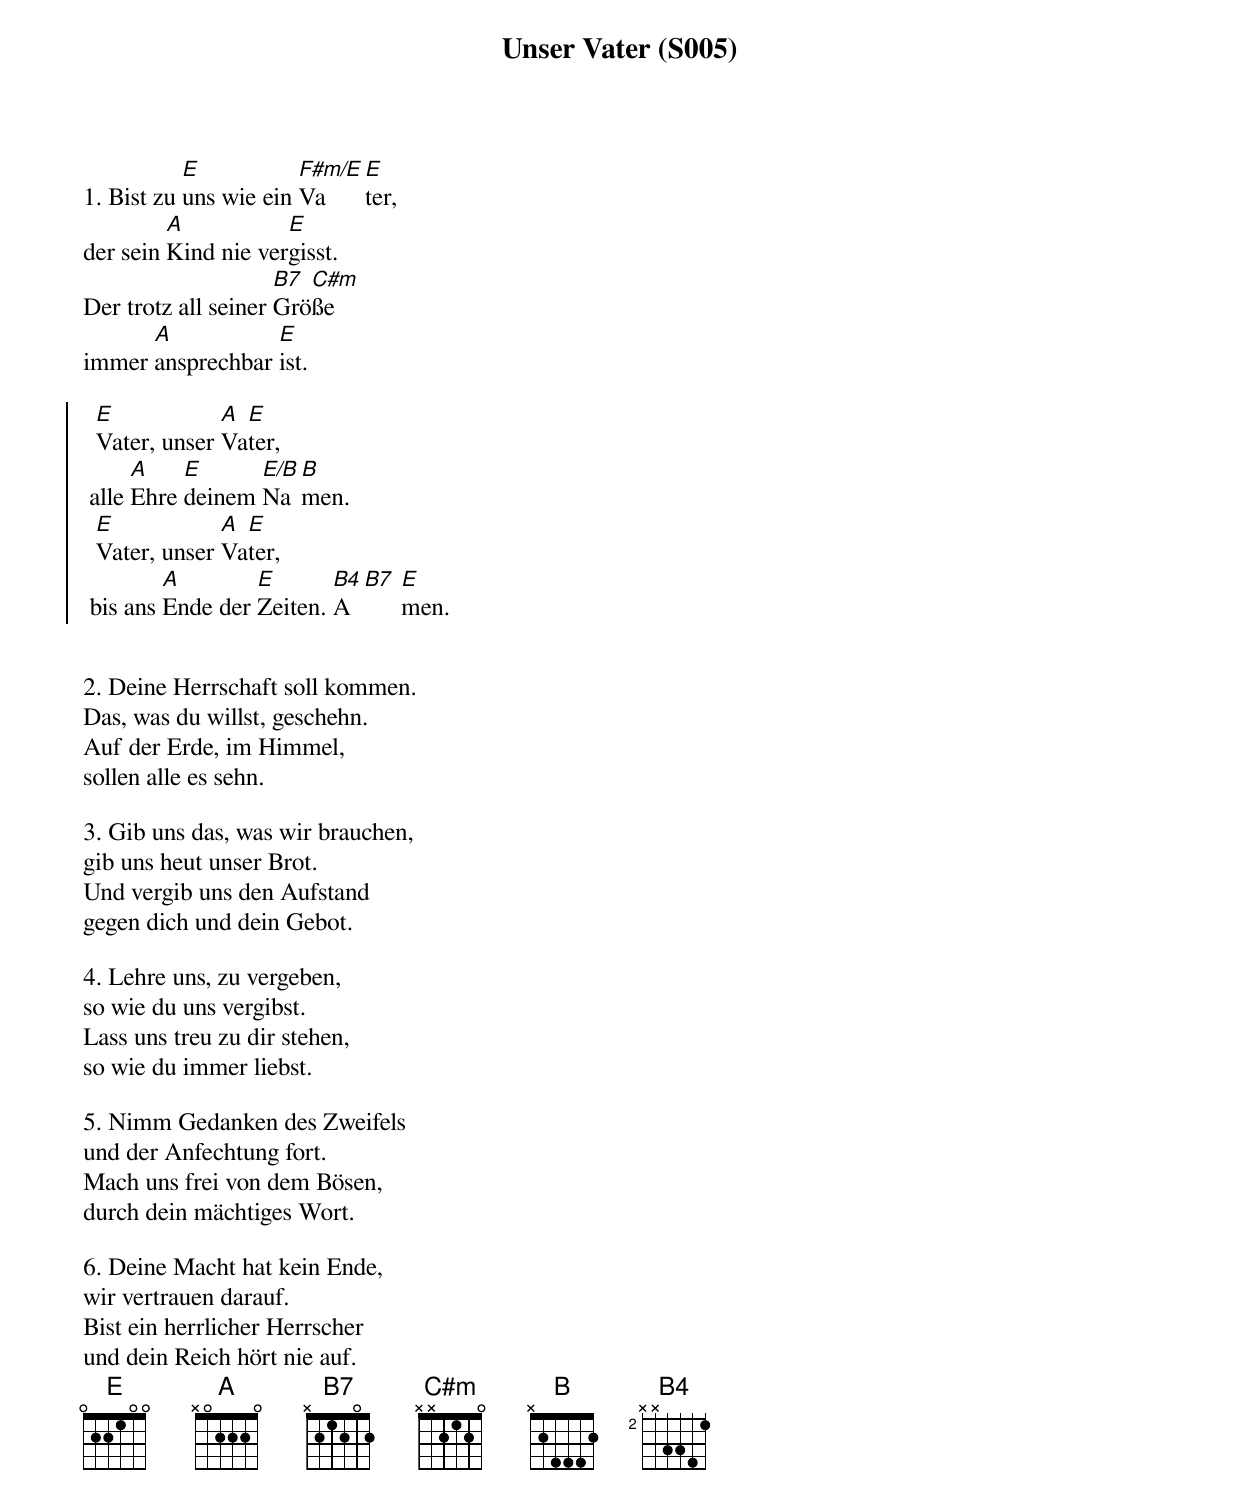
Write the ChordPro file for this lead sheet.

{title: Unser Vater (S005)}
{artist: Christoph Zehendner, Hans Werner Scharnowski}

1. Bist zu [E]uns wie ein [F#m/E]Va[E]ter,
der sein [A]Kind nie ver[E]gisst.
Der trotz all seiner [B7]Grö[C#m]ße
immer [A]ansprechbar [E]ist.

{soc}
  [E]Vater, unser [A]Va[E]ter,
 alle [A]Ehre [E]deinem [E/B]Na[B]men.
  [E]Vater, unser [A]Va[E]ter,
 bis ans [A]Ende der [E]Zeiten. [B4]A[B7] [E]men.
 {eoc}


2. Deine Herrschaft soll kommen.
Das, was du willst, geschehn.
Auf der Erde, im Himmel,
sollen alle es sehn.

3. Gib uns das, was wir brauchen,
gib uns heut unser Brot.
Und vergib uns den Aufstand
gegen dich und dein Gebot.

4. Lehre uns, zu vergeben,
so wie du uns vergibst.
Lass uns treu zu dir stehen,
so wie du immer liebst.

5. Nimm Gedanken des Zweifels
und der Anfechtung fort.
Mach uns frei von dem Bösen,
durch dein mächtiges Wort.

6. Deine Macht hat kein Ende,
wir vertrauen darauf.
Bist ein herrlicher Herrscher
und dein Reich hört nie auf.
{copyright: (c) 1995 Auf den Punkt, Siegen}
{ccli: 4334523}
